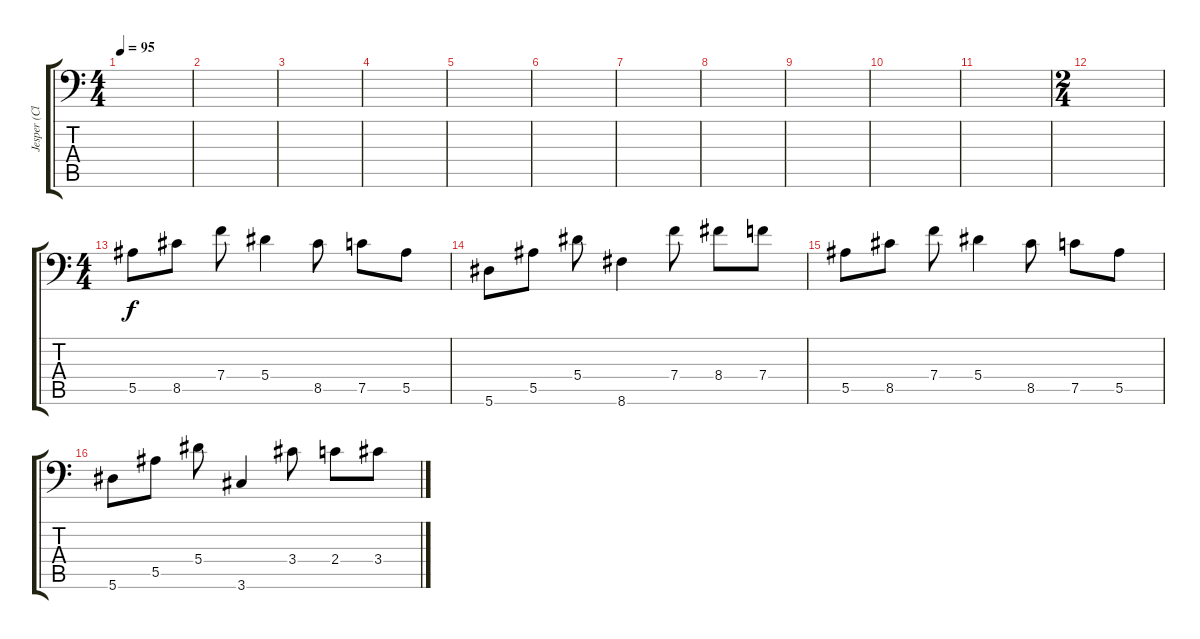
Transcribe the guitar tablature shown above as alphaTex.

\track ("Jesper (Clean)" "Jesper (Cl") {instrument acousticguitarsteel}
\staff {score tabs}
\tuning (C4 G3 Eb3 Bb2 F2 Bb1) {hide}
\ts (4 4)
\tempo 95
\clef f4
\ks c
|
|
|
|
|
|
|
|
|
|
|
\ts (2 4)
|
\ts (4 4)
5.5.8 8.5.8 7.4.8 5.4.4 8.5.8 7.5.8 5.5.8 |
5.6.8 5.5.8 5.4.8 8.6.4 7.4.8 8.4.8 7.4.8 |
5.5.8 8.5.8 7.4.8 5.4.4 8.5.8 7.5.8 5.5.8 |
5.6.8 5.5.8 5.4.8 3.6.4 3.4.8 2.4.8 3.4.8
